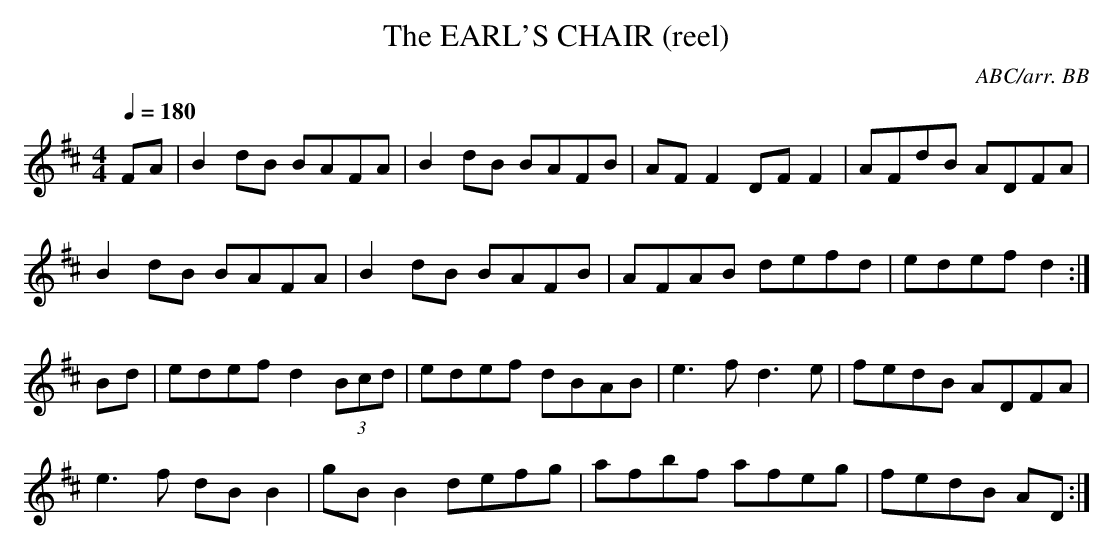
X:1
T:EARL'S CHAIR (reel), The
C:ABC/arr. BB
M:4/4
L:1/8
Q:1/4=180
K:D
FA|B2dB BAFA|B2dB BAFB|AFF2 DFF2|AFdB ADFA|
B2dB BAFA|B2dB BAFB|AFAB defd|edef d2 :|
Bd|edef d2 (3Bcd|edef dBAB|e3f d3e|fedB ADFA|
e3f dBB2|gBB2 defg|afbf afeg|fedB AD :|
